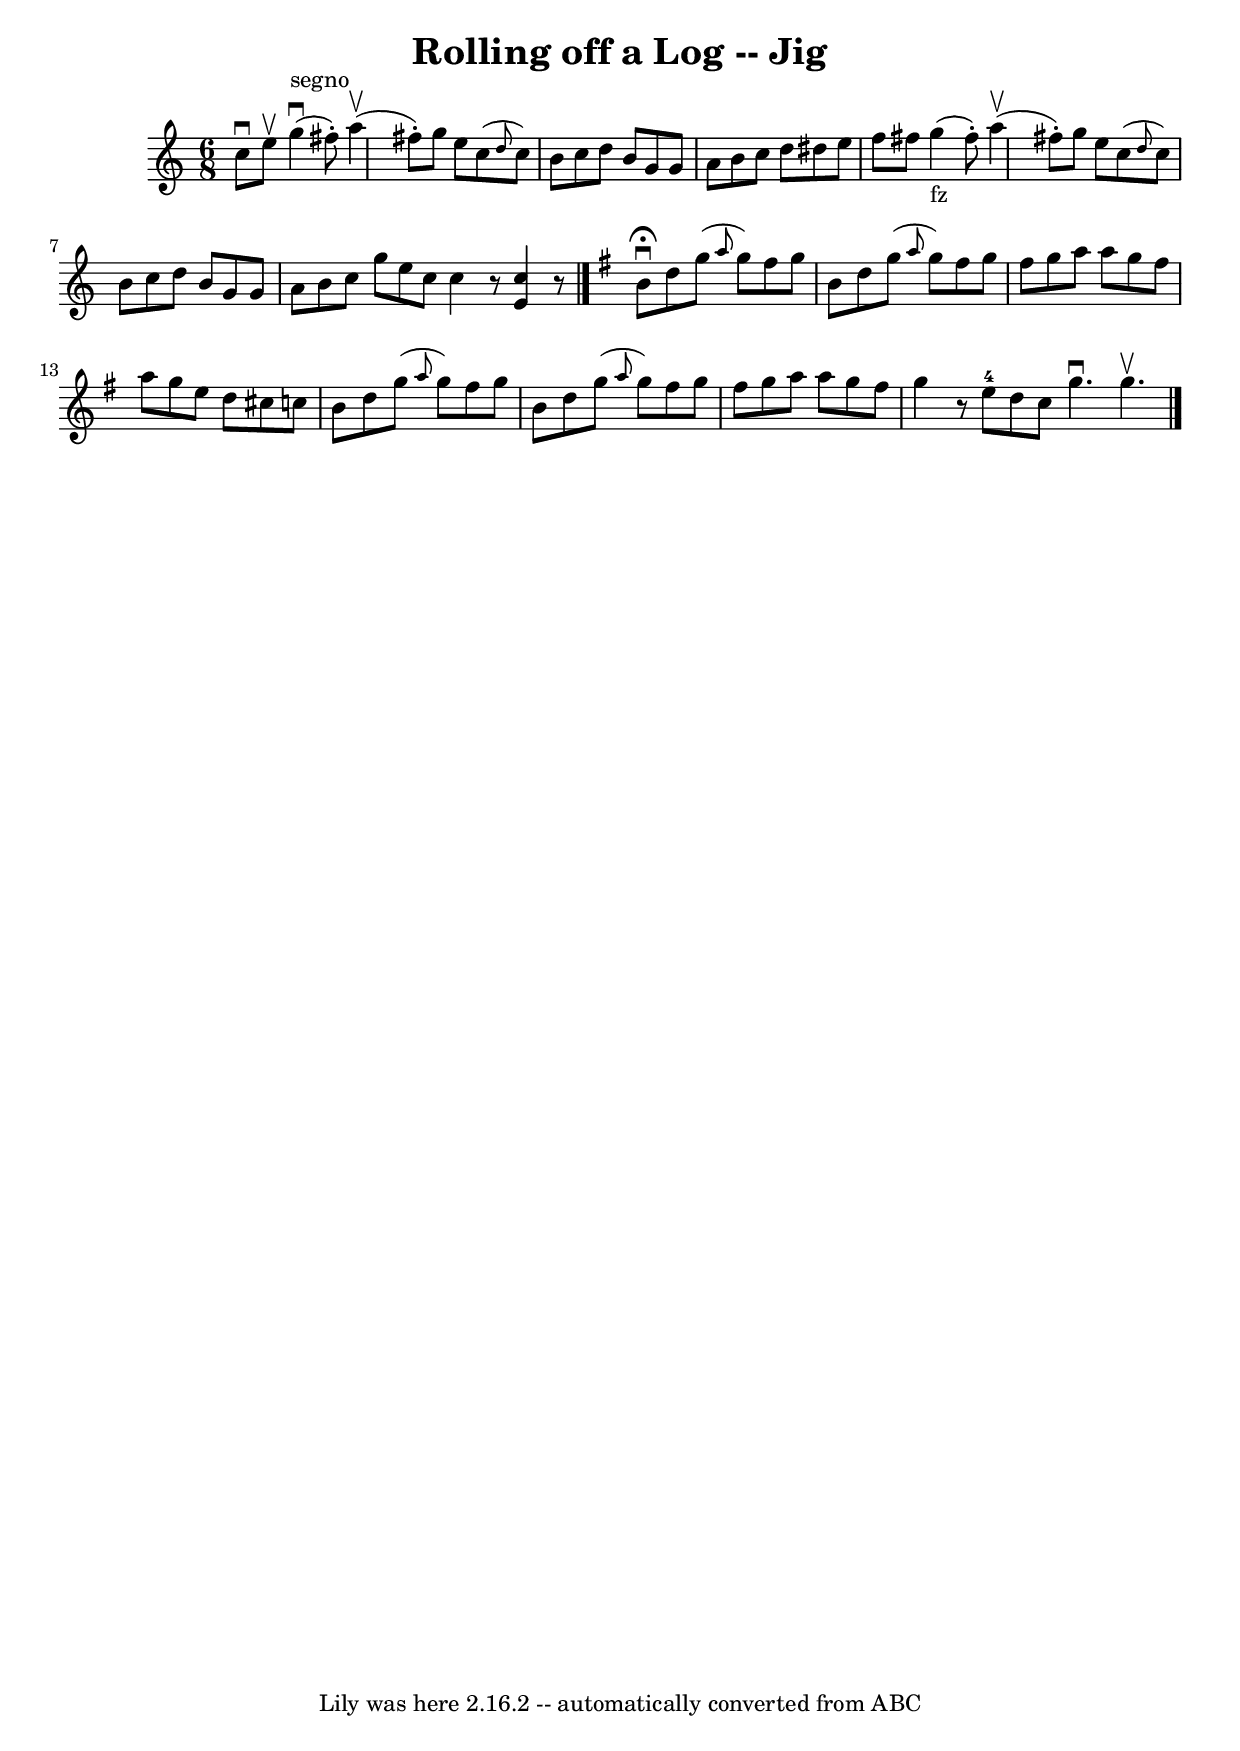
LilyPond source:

\version "2.7.40"
\include "Mammoth.ily"
\header {
	book = "Ryan's Mammoth Collection"
	crossRefNumber = "1"
	footnotes = ""
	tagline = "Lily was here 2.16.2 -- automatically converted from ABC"
	title = "Rolling off a Log -- Jig"
}
voicedefault =  {
\set Score.defaultBarType = "empty"

\time 6/8 \key c \major c''8^\downbow e''8^\upbow |
 g''4 
^"segno"^\downbow(fis''8 -.) a''4^\upbow(fis''8 -.) |
   
g''8 e''8 c''8 (\grace { d''8  } c''8) b'8 c''8  |
   
d''8 b'8 g'8 g'8 a'8 b'8  |
 c''8 d''8 dis''8    
e''8 f''8 fis''8  |
 g''4_"fz"(fis''8 -.) a''4 
^\upbow(fis''8 -.) |
 g''8 e''8 c''8 (\grace { d''8  }   
c''8) b'8 c''8  |
 d''8 b'8 g'8 g'8 a'8 b'8  
|
 c''8 g''8 e''8 c''8  \bar ":|" c''4    r8 << e'4    
c''4   >>   r8 \bar "|."   \key g \major b'8^\fermata^\downbow d''8    
g''8 (\grace { a''8  } g''8) fis''8 g''8  |
 b'8 d''8  
 g''8 (\grace { a''8  } g''8) fis''8 g''8  |
 fis''8    
g''8 a''8 a''8 g''8 fis''8  |
 a''8 g''8 e''8 d''8 
 cis''8 c''!8  |
 b'8 d''8 g''8 (\grace { a''8  }   
g''8) fis''8 g''8  |
 b'8 d''8 g''8 (\grace { a''8  } 
 g''8) fis''8 g''8  |
 fis''8 g''8 a''8 a''8 g''8  
 fis''8  |
 g''4    r8 e''8-4 d''8 c''8  \bar ":|" g''4. 
^\downbow g''4.^\upbow     \bar "|."   
}

\score{
    <<

	\context Staff="default"
	{
	    \voicedefault 
	}

    >>
	\layout {
	}
	\midi {}
}
